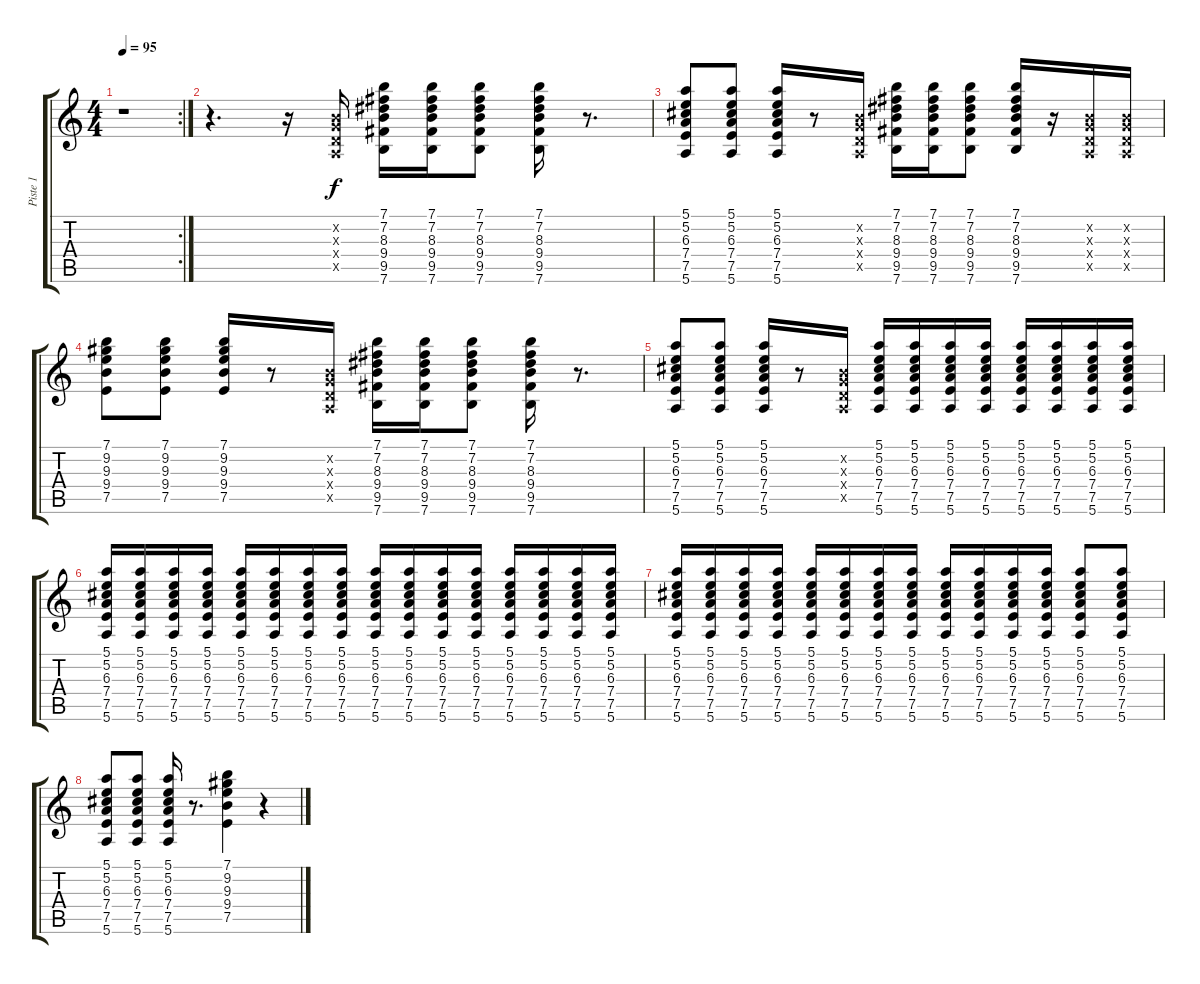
\track ("Piste 1" "Piste 1") {instrument acousticguitarnylon}
\staff {score tabs}
\tuning (E4 B3 G3 D3 A2 E2) {hide}
\rc 2
\ts (4 4)
\tempo 95
\clef g2
\ks c
r.1{dy f} |
r.4{d} r.16 (0.2{x} 0.3{x} 0.4{x} 0.5{x}).16 (7.1 7.2 8.3 9.4 9.5 7.6).16 (7.1 7.2 8.3 9.4 9.5 7.6).16 (7.1 7.2 8.3 9.4 9.5 7.6).8 (7.1 7.2 8.3 9.4 9.5 7.6).16 r.8{d} |
(5.1 5.2 6.3 7.4 7.5 5.6).8 (5.1 5.2 6.3 7.4 7.5 5.6).8 (5.1 5.2 6.3 7.4 7.5 5.6).16 r.8 (0.2{x} 0.3{x} 0.4{x} 0.5{x}).16 (7.1 7.2 8.3 9.4 9.5 7.6).16 (7.1 7.2 8.3 9.4 9.5 7.6).16 (7.1 7.2 8.3 9.4 9.5 7.6).8 (7.1 7.2 8.3 9.4 9.5 7.6).16 r.16 (0.2{x} 0.3{x} 0.4{x} 0.5{x}).16 (0.2{x} 0.3{x} 0.4{x} 0.5{x}).16 |
(7.1 9.2 9.3 9.4 7.5).8 (7.1 9.2 9.3 9.4 7.5).8 (7.1 9.2 9.3 9.4 7.5).16 r.8 (0.2{x} 0.3{x} 0.4{x} 0.5{x}).16 (7.1 7.2 8.3 9.4 9.5 7.6).16 (7.1 7.2 8.3 9.4 9.5 7.6).16 (7.1 7.2 8.3 9.4 9.5 7.6).8 (7.1 7.2 8.3 9.4 9.5 7.6).16 r.8{d} |
(5.1 5.2 6.3 7.4 7.5 5.6).8 (5.1 5.2 6.3 7.4 7.5 5.6).8 (5.1 5.2 6.3 7.4 7.5 5.6).16 r.8 (0.2{x} 0.3{x} 0.4{x} 0.5{x}).16 (5.1 5.2 6.3 7.4 7.5 5.6).16 (5.1 5.2 6.3 7.4 7.5 5.6).16 (5.1 5.2 6.3 7.4 7.5 5.6).16 (5.1 5.2 6.3 7.4 7.5 5.6).16 (5.1 5.2 6.3 7.4 7.5 5.6).16 (5.1 5.2 6.3 7.4 7.5 5.6).16 (5.1 5.2 6.3 7.4 7.5 5.6).16 (5.1 5.2 6.3 7.4 7.5 5.6).16 |
(5.1 5.2 6.3 7.4 7.5 5.6).16 (5.1 5.2 6.3 7.4 7.5 5.6).16 (5.1 5.2 6.3 7.4 7.5 5.6).16 (5.1 5.2 6.3 7.4 7.5 5.6).16 (5.1 5.2 6.3 7.4 7.5 5.6).16 (5.1 5.2 6.3 7.4 7.5 5.6).16 (5.1 5.2 6.3 7.4 7.5 5.6).16 (5.1 5.2 6.3 7.4 7.5 5.6).16 (5.1 5.2 6.3 7.4 7.5 5.6).16 (5.1 5.2 6.3 7.4 7.5 5.6).16 (5.1 5.2 6.3 7.4 7.5 5.6).16 (5.1 5.2 6.3 7.4 7.5 5.6).16 (5.1 5.2 6.3 7.4 7.5 5.6).16 (5.1 5.2 6.3 7.4 7.5 5.6).16 (5.1 5.2 6.3 7.4 7.5 5.6).16 (5.1 5.2 6.3 7.4 7.5 5.6).16 |
(5.1 5.2 6.3 7.4 7.5 5.6).16 (5.1 5.2 6.3 7.4 7.5 5.6).16 (5.1 5.2 6.3 7.4 7.5 5.6).16 (5.1 5.2 6.3 7.4 7.5 5.6).16 (5.1 5.2 6.3 7.4 7.5 5.6).16 (5.1 5.2 6.3 7.4 7.5 5.6).16 (5.1 5.2 6.3 7.4 7.5 5.6).16 (5.1 5.2 6.3 7.4 7.5 5.6).16 (5.1 5.2 6.3 7.4 7.5 5.6).16 (5.1 5.2 6.3 7.4 7.5 5.6).16 (5.1 5.2 6.3 7.4 7.5 5.6).16 (5.1 5.2 6.3 7.4 7.5 5.6).16 (5.1 5.2 6.3 7.4 7.5 5.6).8 (5.1 5.2 6.3 7.4 7.5 5.6).8 |
(5.1 5.2 6.3 7.4 7.5 5.6).8 (5.1 5.2 6.3 7.4 7.5 5.6).8 (5.1 5.2 6.3 7.4 7.5 5.6).16 r.8{d} (7.1 9.2 9.3 9.4 7.5).4 r.4
